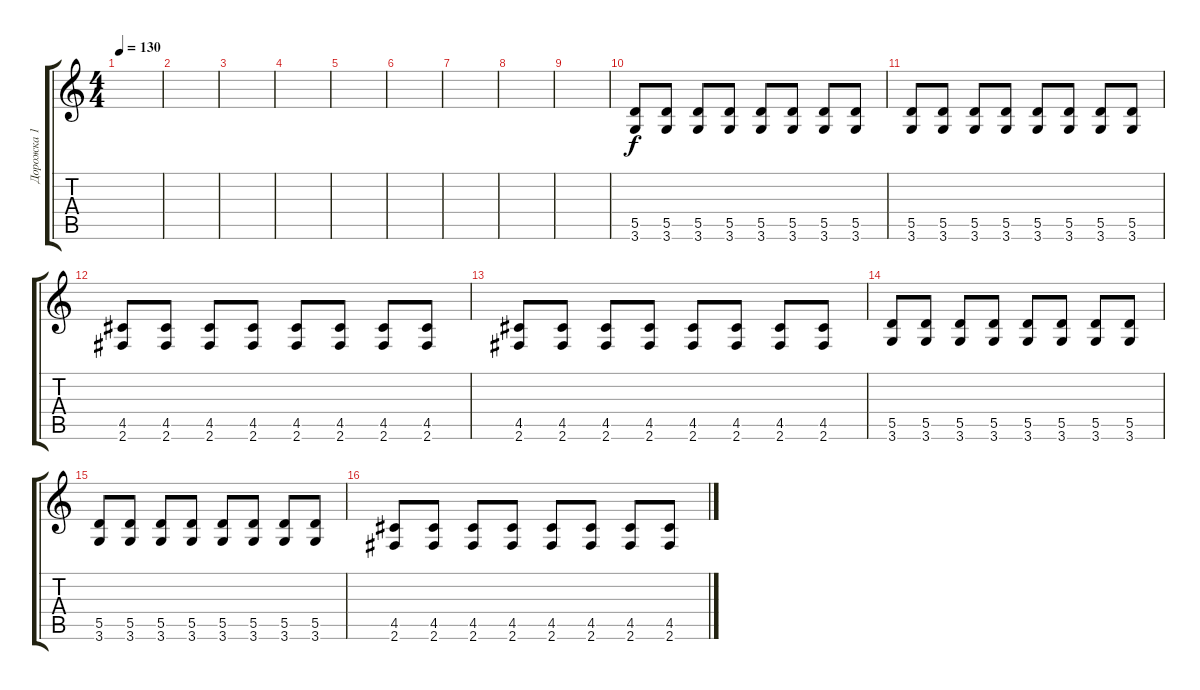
\track ("Дорожка 1" "Дорожка 1") {instrument distortionguitar}
\staff {score tabs}
\tuning (E4 B3 G3 D3 A2 E2) {hide}
\ts (4 4)
\tempo 130
\clef g2
\ks c
|
|
|
|
|
|
|
|
|
(5.5 3.6).8 (5.5 3.6).8 (5.5 3.6).8 (5.5 3.6).8 (5.5 3.6).8 (5.5 3.6).8 (5.5 3.6).8 (5.5 3.6).8 |
(5.5 3.6).8 (5.5 3.6).8 (5.5 3.6).8 (5.5 3.6).8 (5.5 3.6).8 (5.5 3.6).8 (5.5 3.6).8 (5.5 3.6).8 |
(4.5 2.6).8 (4.5 2.6).8 (4.5 2.6).8 (4.5 2.6).8 (4.5 2.6).8 (4.5 2.6).8 (4.5 2.6).8 (4.5 2.6).8 |
(4.5 2.6).8 (4.5 2.6).8 (4.5 2.6).8 (4.5 2.6).8 (4.5 2.6).8 (4.5 2.6).8 (4.5 2.6).8 (4.5 2.6).8 |
(5.5 3.6).8 (5.5 3.6).8 (5.5 3.6).8 (5.5 3.6).8 (5.5 3.6).8 (5.5 3.6).8 (5.5 3.6).8 (5.5 3.6).8 |
(5.5 3.6).8 (5.5 3.6).8 (5.5 3.6).8 (5.5 3.6).8 (5.5 3.6).8 (5.5 3.6).8 (5.5 3.6).8 (5.5 3.6).8 |
(4.5 2.6).8 (4.5 2.6).8 (4.5 2.6).8 (4.5 2.6).8 (4.5 2.6).8 (4.5 2.6).8 (4.5 2.6).8 (4.5 2.6).8
